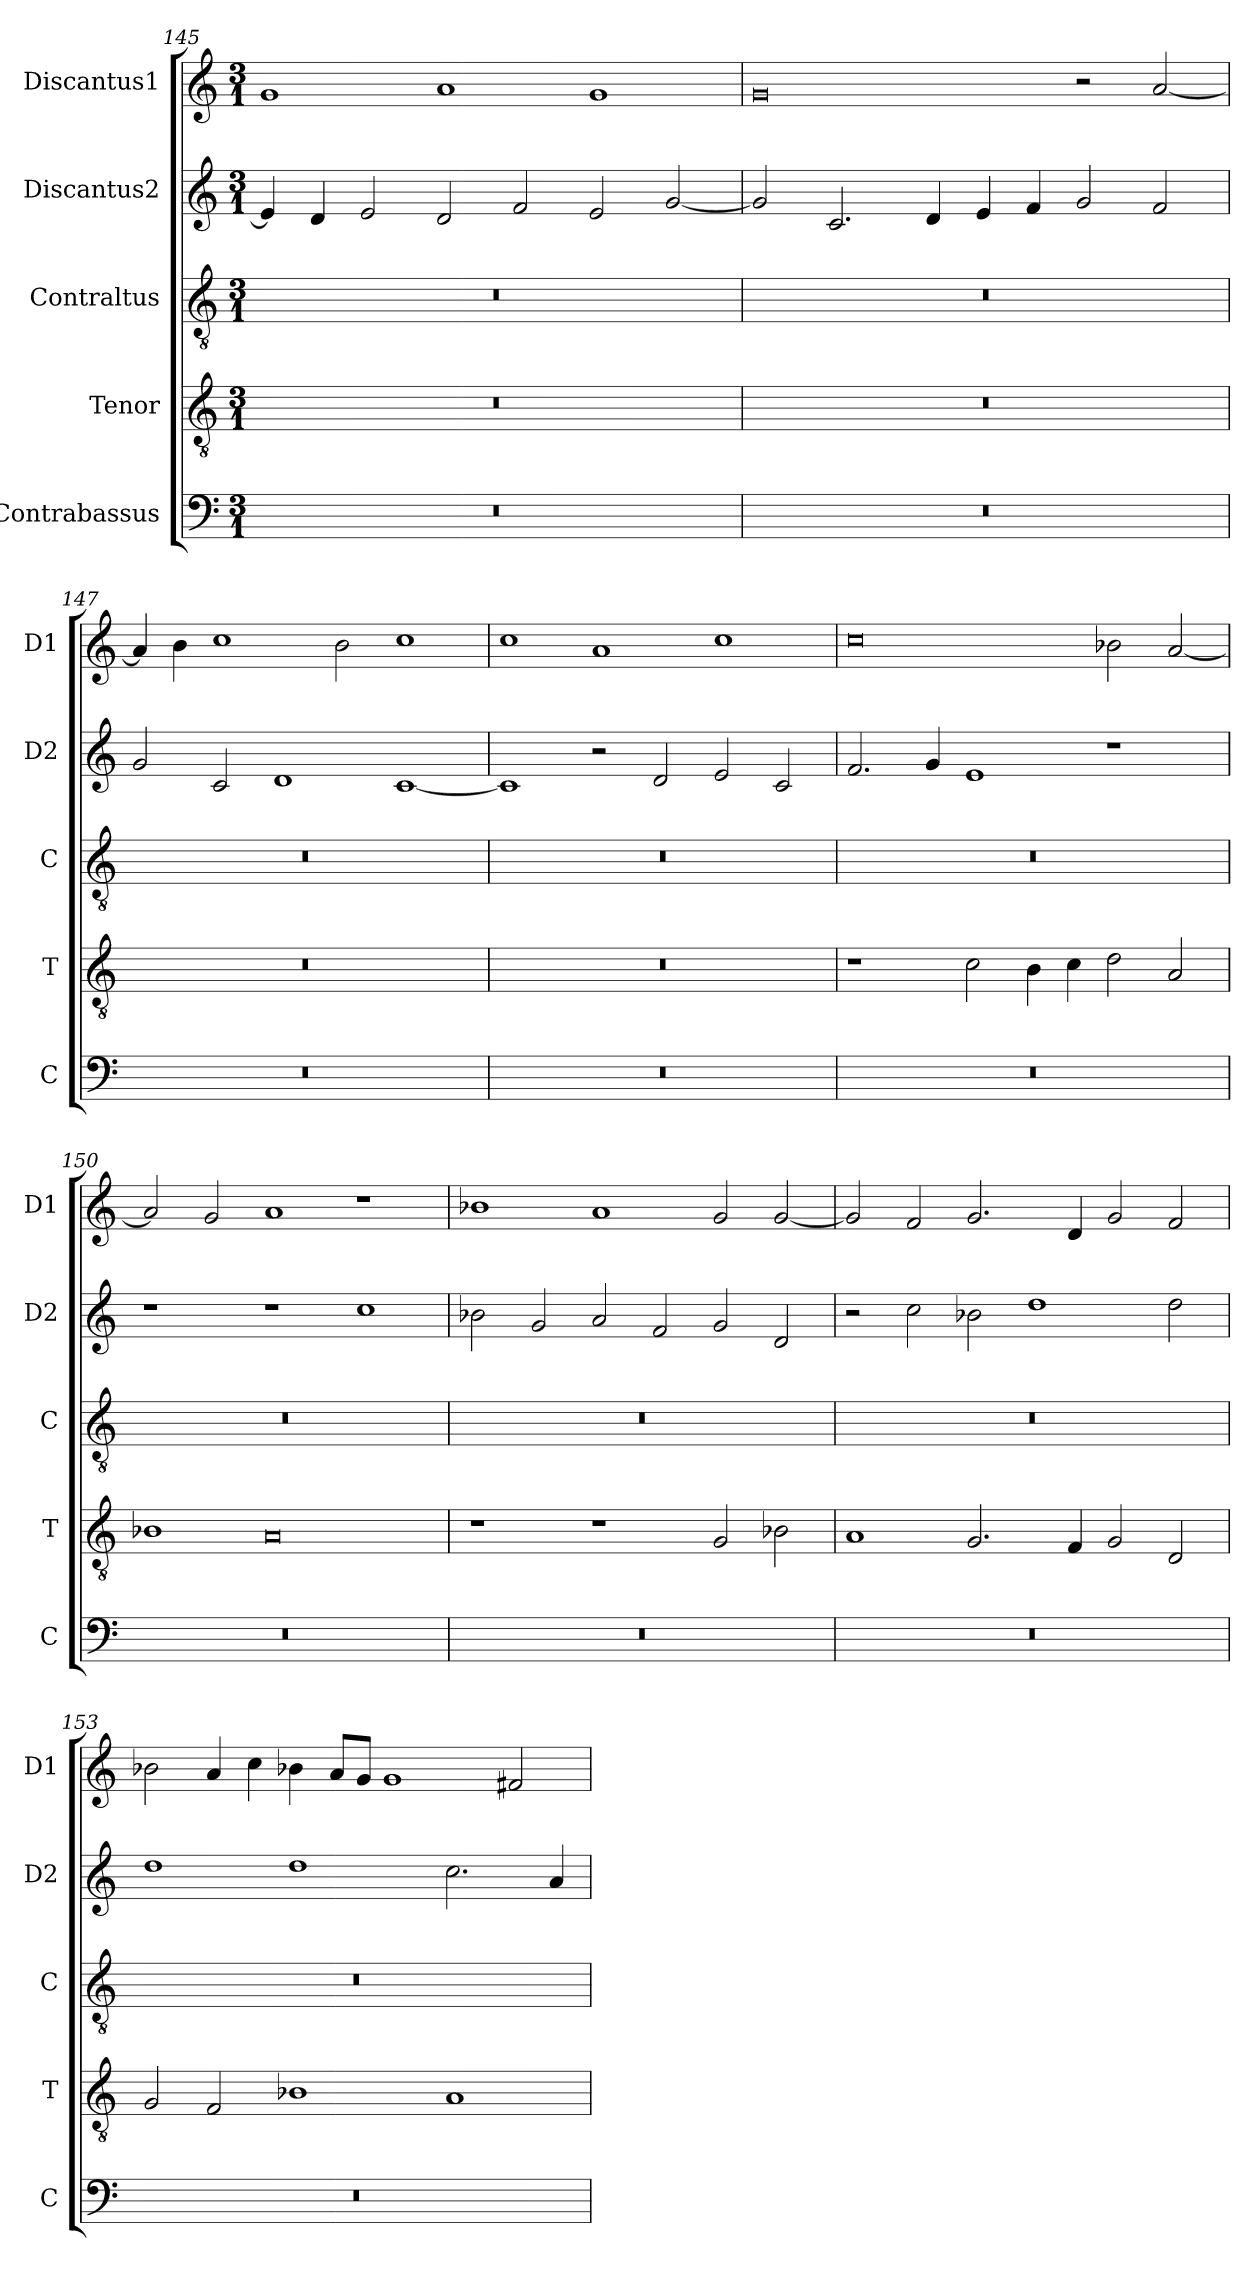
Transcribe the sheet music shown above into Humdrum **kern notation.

**kern	**kern	**kern	**kern	**kern
*part5	*part4	*part3	*part2	*part1
*staff5	*staff4	*staff3	*staff2	*staff1
*I"Contrabassus	*I"Tenor	*I"Contraltus	*I"Discantus2	*I"Discantus1
*I'C	*I'T	*I'C	*I'D2	*I'D1
*clefF4	*clefGv2	*clefGv2	*clefG2	*clefG2
*k[]	*k[]	*k[]	*k[]	*k[]
*M3/1	*M3/1	*M3/1	*M3/1	*M3/1
=145	=145	=145	=145	=145
0.r	0.r	0.r	4e/]	1g
.	.	.	4d/	.
.	.	.	2e/	.
.	.	.	2d/	1a
.	.	.	2f/	.
.	.	.	2e/	1g
.	.	.	[2g/	.
=146	=146	=146	=146	=146
0.r	0.r	0.r	2g/]	0g
.	.	.	2.c/	.
.	.	.	4d/	.
.	.	.	4e/	.
.	.	.	4f/	.
.	.	.	2g/	2r
.	.	.	2f/	[2a/
=147	=147	=147	=147	=147
0.r	0.r	0.r	2g/	4a/]
.	.	.	.	4b\
.	.	.	2c/	1cc
.	.	.	1d	.
.	.	.	.	2b\
.	.	.	[1c	1cc
=148	=148	=148	=148	=148
0.r	0.r	0.r	1c]	1cc
.	.	.	2r	1a
.	.	.	2d/	.
.	.	.	2e/	1cc
.	.	.	2c/	.
=149	=149	=149	=149	=149
0.r	1r	0.r	2.f/	0cc
.	.	.	4g/	.
.	2c\	.	1e	.
.	4B\	.	.	.
.	4c\	.	.	.
.	2d\	.	1r	2b-X\
.	2A/	.	.	[2a/
=150	=150	=150	=150	=150
0.r	1B-X	0.r	1r	2a/]
.	.	.	.	2g/
.	0A	.	1r	1a
.	.	.	1cc	1r
=151	=151	=151	=151	=151
0.r	1r	0.r	2b-X\	1b-X
.	.	.	2g/	.
.	1r	.	2a/	1a
.	.	.	2f/	.
.	2G/	.	2g/	2g/
.	2B-X\	.	2d/	[2g/
=152	=152	=152	=152	=152
0.r	1A	0.r	2r	2g/]
.	.	.	2cc\	2f/
.	2.G/	.	2b-X\	2.g/
.	.	.	1dd	.
.	4F/	.	.	4d/
.	2G/	.	.	2g/
.	2D/	.	2dd\	2f/
=153	=153	=153	=153	=153
0.r	2G/	0.r	1dd	2b-X\
.	2F/	.	.	4a/
.	.	.	.	4cc\
.	1B-X	.	1dd	4b-X\
.	.	.	.	8a/L
.	.	.	.	8g/J
.	.	.	.	1g
.	1A	.	2.cc\	.
.	.	.	.	2f#X/
.	.	.	4a/	.
=	=	=	=	=
*-	*-	*-	*-	*-
